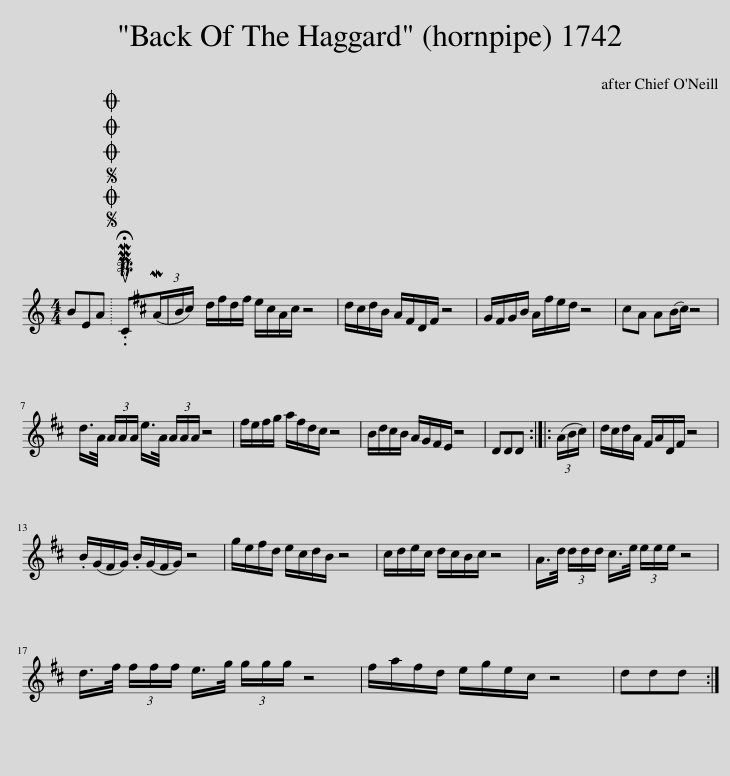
X:1
L:1/8
M:4/4
I:linebreak $
K:C
V:1 treble
V:1
 BEA |SOSOOO .!fermata!PMTuC(3(MA/B/^c/) | d/^f/d/f/ e/^c/A/c/ z4 | d/^c/d/B/ A/^F/D/F/ z4 | G/^F/G/B/ A/^f/e/d/ z4 | %5
 ^cA A(B/c/) z4 |$ d/>A/ (3A/A/A/ e/>A/ (3A/A/A/ z4 | ^f/e/f/g/ a/f/d/^c/ z4 | B/d/^c/B/ A/G/^F/E/ z4 | DDD :: %10
 (3(A/B/^c/) | d/^c/d/A/ ^F/A/D/F/ z4 |$ .B/(G/^F/G/) .B/(G/F/G/) z4 | g/e/^f/d/ e/^c/d/B/ z4 | ^c/d/e/c/ d/c/B/c/ z4 | %15
 A/>d/ (3d/d/d/ ^c/>e/ (3e/e/e/ z4 |$ d/>^f/ (3f/f/f/ e/>g/ (3g/g/g/ z4 | ^f/a/f/d/ e/g/e/^c/ z4 | ddd :| %19
